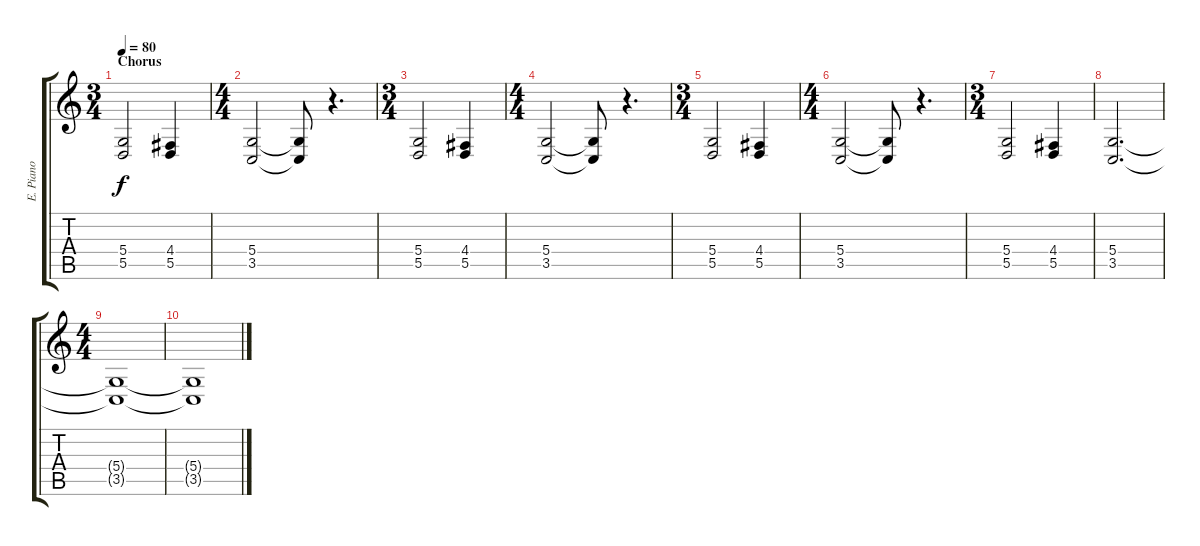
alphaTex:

\track ("E. Piano" "E. Piano") {instrument electricpiano1}
\staff {score tabs}
\tuning (E4 B3 G3 D3 A2 E2) {hide}
\ts (3 4)
\section ("" "Chorus")
\tempo 80
\clef g2
\ks c
(5.4 5.5).2{dy f} (4.4 5.5).4 |
\ts (4 4)
(5.4 3.5).2 (5.4{t} 3.5{t}).8 r.4{d} |
\ts (3 4)
(5.4 5.5).2 (4.4 5.5).4 |
\ts (4 4)
(5.4 3.5).2 (5.4{t} 3.5{t}).8 r.4{d} |
\ts (3 4)
(5.4 5.5).2 (4.4 5.5).4 |
\ts (4 4)
(5.4 3.5).2 (5.4{t} 3.5{t}).8 r.4{d} |
\ts (3 4)
(5.4 5.5).2 (4.4 5.5).4 |
(5.4 3.5).2{d} |
\ts (4 4)
(5.4{t} 3.5{t}).1 |
(5.4{t} 3.5{t}).1
